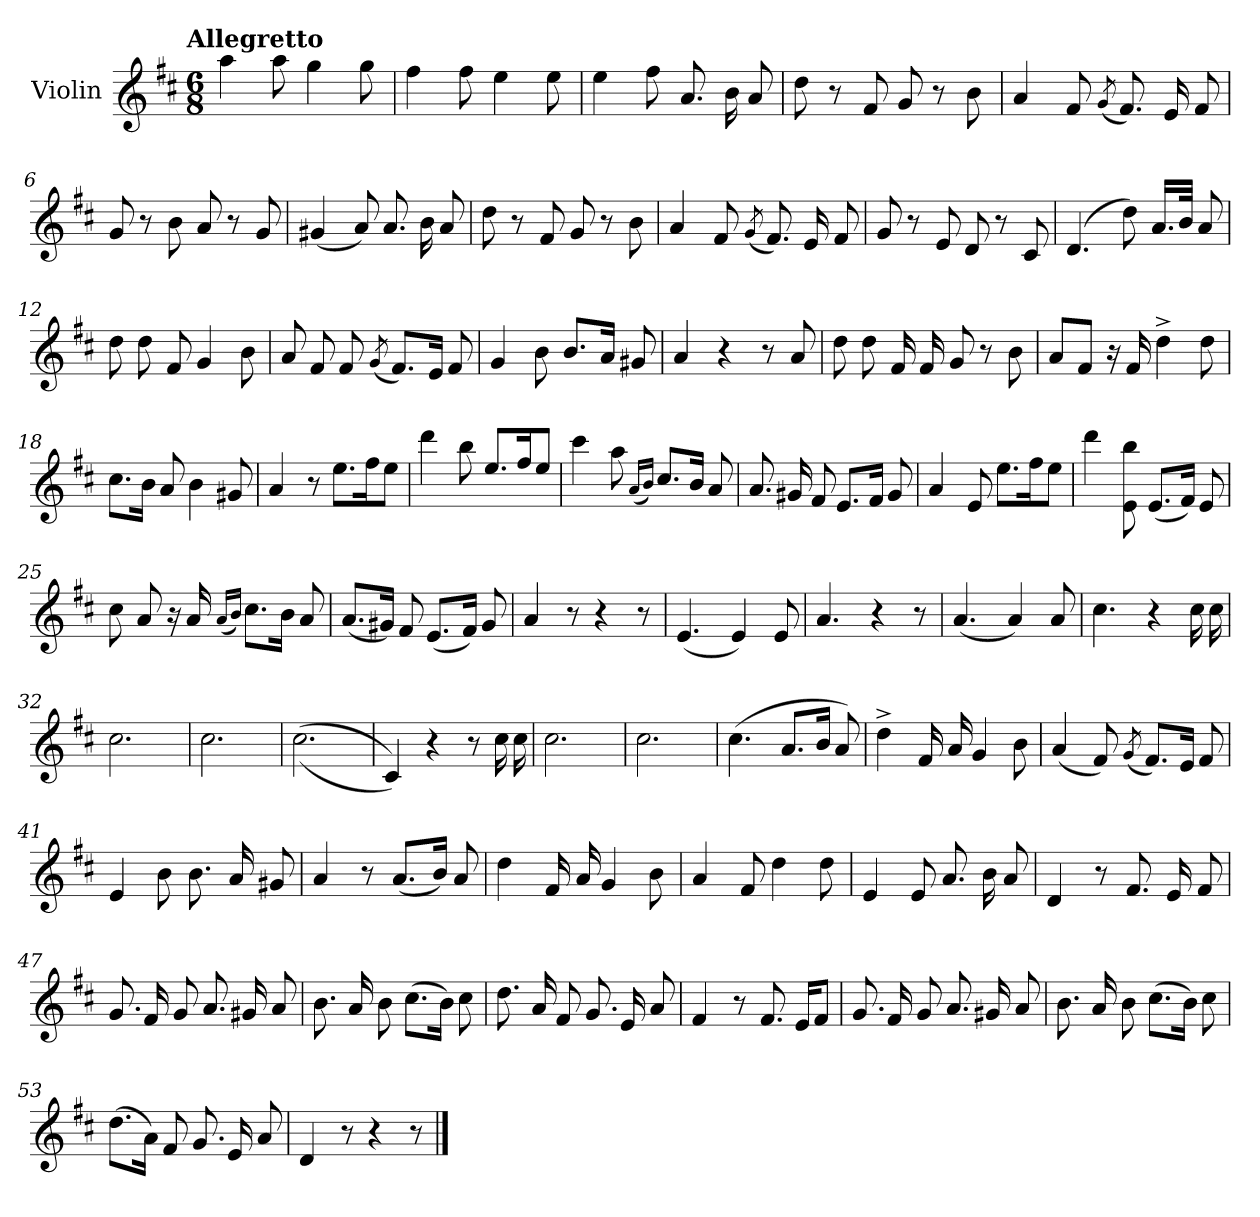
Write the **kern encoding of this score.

**kern
*part1
*staff1
*I"Violin
*I'Vln.
*clefG2
*k[f#c#]
!!LO:TX:omd:t=Allegretto
*M6/8
*MM116
=1
4aa\
8aa\
4gg\
8gg\
=2
4ff#\
8ff#\
4ee\
8ee\
=3
4ee\
8ff#\
8.a/
16b\
8a/
=4
8dd\
8r
8f#/
8g/
8r
8b\
=5
4a/
8f#/
(<8qg/
8.f#/)
16e/
8f#/
!!LO:LB:g=z
=6
8g/
8r
8b\
8a/
8r
8g/
=7
(<4g#X/
8a/)
8.a/
16b\
8a/
=8
8dd\
8r
8f#/
8g/
8r
8b\
=9
4a/
8f#/
(<8qg/
8.f#/)
16e/
8f#/
=10
8g/
8r
8e/
8d/
8r
8c#/
!!LO:LB:g=z
=11
(>4.d/
8dd\)
16.a/LL
32b/JJk
8a/
=12
8dd\
8dd\
8f#/
4g/
8b\
=13
8a/
8f#/
8f#/
(<8qg/
8.f#/L)
16e/Jk
8f#/
=14
4g/
8b\
8.b/L
16a/Jk
8g#X/
=15
4a/
4r
8r
8a/
!!LO:LB:g=z
=16
8dd\
8dd\
16f#/
16f#/
8g/
8r
8b\
=17
8a/L
8f#/J
16r
16f#/
4dd^\
8dd\
=18
8.cc#\L
16b\Jk
8a/
4b\
8g#X/
=19
4a/
8r
8.ee\L
16ff#\k
8ee\J
=20
4ddd\
8bb\
8.ee/L
16ff#/k
8ee/J
!!LO:LB:g=z
=21
4ccc#\
8aa\
(<16qqa/LL
16qqb/JJ)
8.cc#/L
16b/Jk
8a/
=22
8.a/
16g#X/
8f#/
8.e/L
16f#/Jk
8g#/
=23
4a/
8e/
8.ee\L
16ff#\k
8ee\J
=24
4ddd\
8e\ 8bb\
(<8.e/L
16f#/Jk)
8e/
=25
8cc#\
8a/
16r
16a/
(<16qqa/LL
16qqb/JJ)
8.cc#\L
16b\Jk
8a/
!!LO:LB:g=z
=26
(<8.a/L
16g#X/Jk)
8f#/
(<8.e/L
16f#/Jk)
8g#/
=27
4a/
8r
4r
8r
=28
(<4.e/
4e/)
8e/
=29
4.a/
4r
8r
=30
(<4.a/
4a/)
8a/
=31
4.cc#\
4r
16cc#\
16cc#\
=32
2.cc#\
!!LO:LB:g=z
=33
2.cc#\
=34
(>(<2.cc#\
=35
(4c#/))
4r
8r
16cc#\
16cc#\
=36
2.cc#\
=37
2.cc#\
=38
(>4.cc#\
8.a/L
16b/Jk
8a/)
=39
4dd^\
16f#/
16a/
4g/
8b\
!!LO:LB:g=z
=40
(<4a/
8f#/)
(<8qg/
8.f#/L)
16e/Jk
8f#/
=41
4e/
8b\
8.b\
16a/
8g#X/
=42
4a/
8r
(<8.a/L
16b/Jk)
8a/
=43
4dd\
16f#/
16a/
4g/
8b\
=44
4a/
8f#/
4dd\
8dd\
!!LO:LB:g=z
=45
4e/
8e/
8.a/
16b\
8a/
=46
4d/
8r
8.f#/
16e/
8f#/
=47
8.g/
16f#/
8g/
8.a/
16g#X/
8a/
=48
8.b\
16a/
8b\
(>8.cc#\L
16b\Jk)
8cc#\
=49
8.dd\
16a/
8f#/
8.g/
16e/
8a/
!!LO:LB:g=z
=50
4f#/
8r
8.f#/
16e/KL
8f#/J
=51
8.g/
16f#/
8g/
8.a/
16g#X/
8a/
=52
8.b\
16a/
8b\
(>8.cc#\L
16b\Jk)
8cc#\
=53
(>8.dd\L
16a\Jk)
8f#/
8.g/
16e/
8a/
=54
4d/
8r
4r
8r
==
*-
